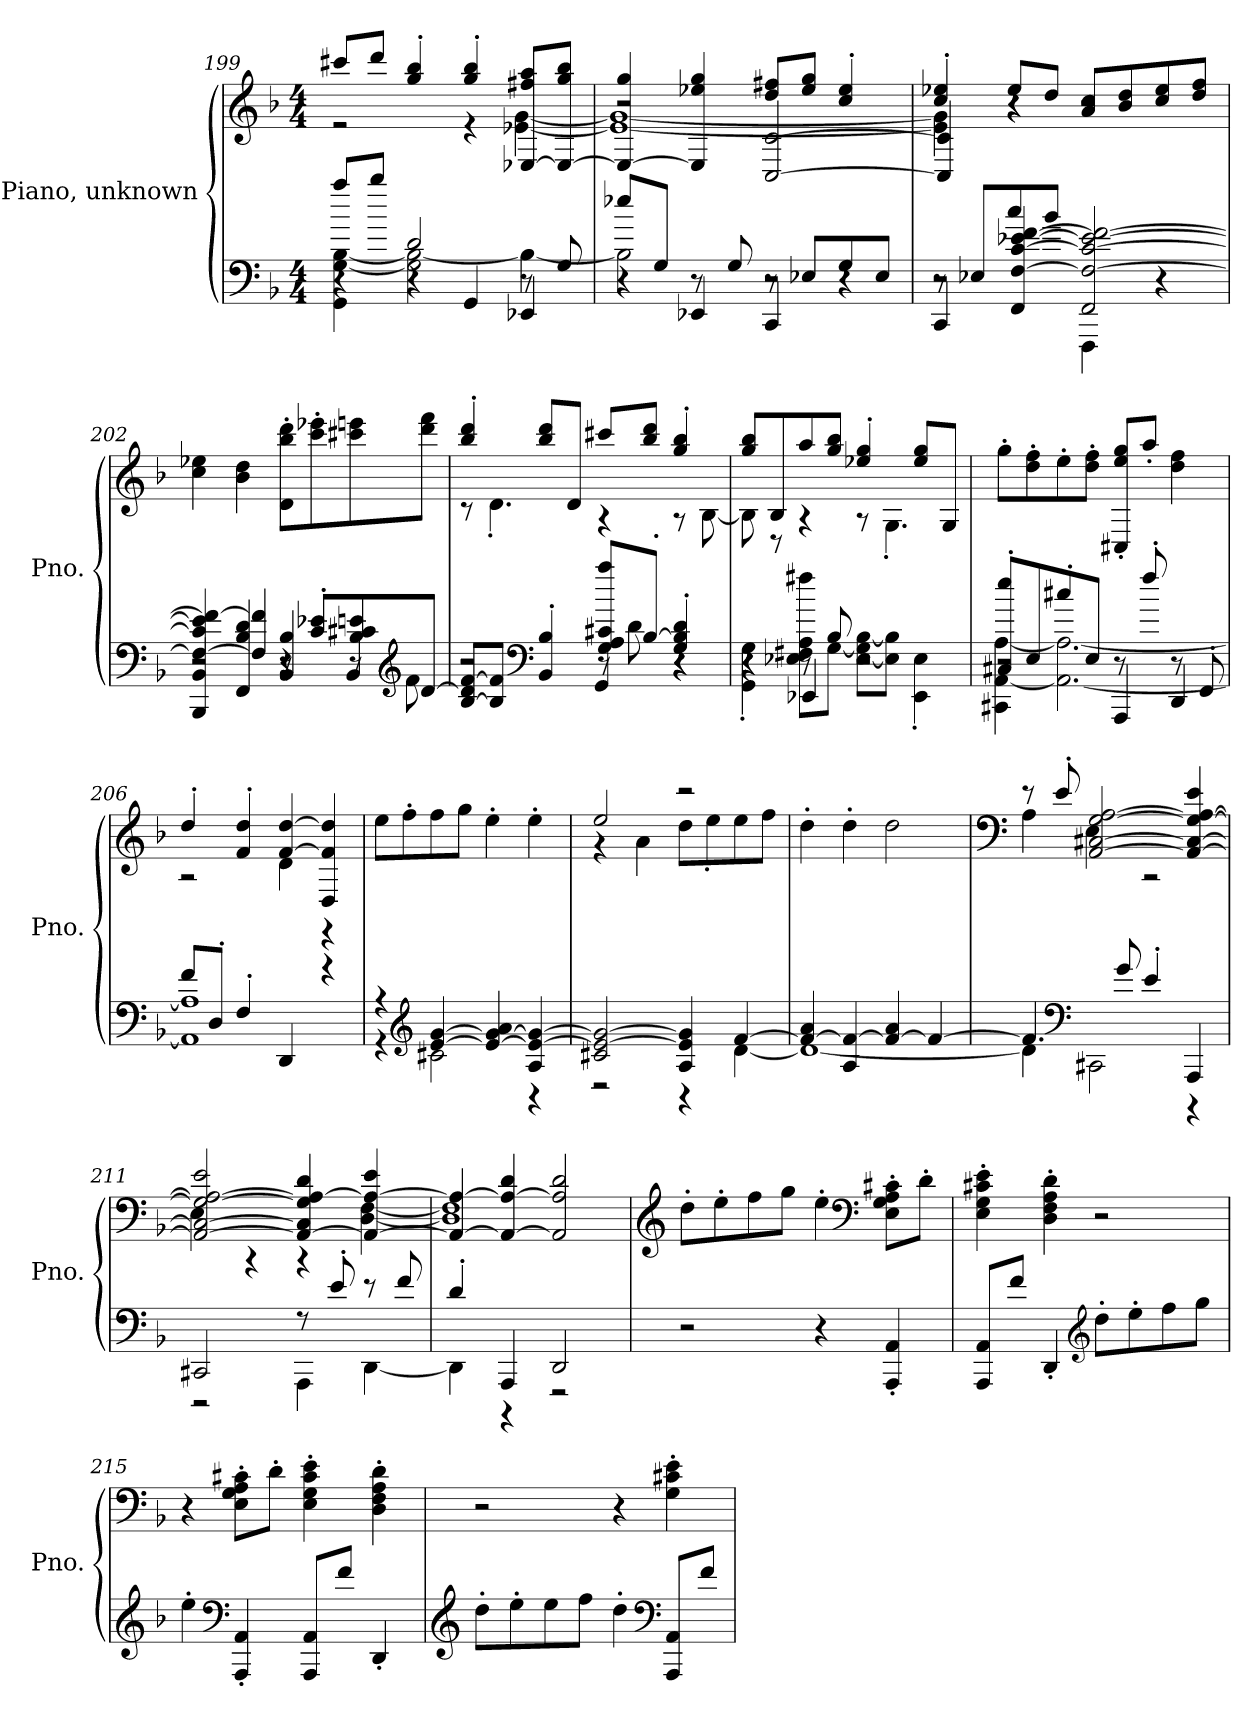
**kern	**kern
*part1	*part1
*staff2	*staff1
*I"Piano, unknown	*
*I'Pno.	*
*clefF4	*clefG2
*k[b-]	*k[b-]
*M4/4	*M4/4
=199	=199
*^	*^
*	*^	*	*
8aa/L	4GG\ [4G\ [4B-\	4r	8ccc#X/L	2r
8bb-/J	.	.	8ddd/J	.
4r	2G\] 2B-\_	2d/	4gg/' 4bb-/'	.
4GG/	.	.	4gg/' 4bb-/'	4r
8r	4B-\_	4EE-X/	[8E-X/ 8ff#X/ 8aa/L	[4e-X\ [4g\
8G/	.	.	8E-/_ 8gg/ 8bb-/J	.
=200	=200	=200	=200	=200
*	*	*	*	*^
8ee-X/L	2B-\]	4r	4E-/_ 4gg/	1e-_ 1g_	2r
8G/J	.	.	.	.	.
8r	.	4EE-X/	4E-/] 4ee-X/ 4gg/	.	.
8G/	.	.	.	.	.
8r	2r	4CC/	8dd/ 8ff#X/L	.	[2C/ [2c/
8E-X/L	.	.	8ee-/ 8gg/J	.	.
8G/	.	4r	4cc/' 4ee-/'	.	.
8E-/J	.	.	.	.	.
=201	=201	=201	=201	=201	=201
8r	2r	4CC/	4cc/' 4ee-X/'	4e-\] 4g\]	4C/] 4c/]
8E-X/L	.	.	.	.	.
8cc/	.	4FF/ [4F/ [4c/ [4e-X/ [4f/	8ee-/L	4r	4r
8b-/J	.	.	8dd/J	.	.
2FF/	4FFF\	2F/_ 2c/_ 2e-/_ 2f/_	8a/ 8cc/L	2r	2r
.	.	.	8b-/ 8dd/	.	.
.	4r	.	8cc/ 8ee-/	.	.
.	.	.	8dd/ 8ff/J	.	.
*	*	*	*v	*v	*v
!!LO:PB:g=z
=202	=202	=202	=202
4BBB-/ 4BB-/	2r	4F/_ 4c/] 4e-/] 4f/_	4cc\ 4ee-X\
4FF/ 4B-/ 4d/	.	4F/] 4f/]	4b-\ 4dd\
8r	4r	4BB-/ 4B-/	8d\' 8bb-\' 8ddd\'L
8c/' 8e-X/'L	.	.	8ccc\' 8eee-X\'
8B-/ 8c#X/ 8en/	8r	4BB-/	8ccc#X\ 8eeen\
*clefG2	*	*	*
[8d/J	8f\	.	8ddd\ 8fff\J
=203	=203	=203	=203
*	*	*	*^
[8B-/ 8d/] [8f/L	2r	2r	4bb-/' 4ddd/'	8r
8B-/] 8f/]J	.	.	.	4.d'\
*clefF4	*	*	*	*
4BB-/' 4B-/'	.	.	8bb-/ 8ddd/L	.
.	.	.	8d/J	.
8G/ 8A/ 8c#X/ 8aa/L	8r	4GG/	8ccc#X/L	4r
[8B-'/J	8d\	.	8bb-/ 8ddd/J	.
4G/' 4B-/]' 4d/'	4r	4r	4gg/' 4bb-/'	8r
.	.	.	.	[8B-\
=204	=204	=204	=204	=204
4r	4GG\' 4G\'	4r	8gg/ 8bb-/L	8B-\]
.	.	.	8B-/	8r
8r	8E-X\ 8F#X\ 8A\ 8ff#X\L	4EE-X/	8aa/	4r
8B-/	[8G\J	.	8gg/ 8bb-/J	.
2r	[8E-\ 8G\] [8B-\L	2r	4ee-X/' 4gg/'	8r
.	8E-\] 8B-\]J	.	.	4.G'\
.	4EE-\' 4E-\'	.	8ee-/ 8gg/L	.
.	.	.	8G/J	.
*	*	*	*v	*v
!!LO:LB:g=z
=205	=205	=205	=205
8C#X/' 8ee/'L	4CC#X\ [4AA\ [4A\	2r	8gg'\L
8E/	.	.	8dd\' 8ff\'
8cc#X'/	2.AA\_ 2.A\_	.	8ee'\
8E/J	.	.	8dd\' 8ff\'J
8r	.	4AAA/	8C#X/' 8ee/' 8gg/'L
8ff'/	.	.	8aa'/J
8r	.	4DD/	4dd\ 4ff\
8FF'/	.	.	.
*	*v	*v	*
=206	=206	=206
*	*	*^
8f/L	1AA] 1A]	4dd'/	2r
8D'/J	.	.	.
4F'/	.	4f/' 4dd/'	.
4DD/	.	[4f/ [4dd/	4d\
4r	.	4D/ 4f/] 4dd/]	4r
*	*	*v	*v
=207	=207	=207
4r	4r	8ee\L
.	.	8ff'\
*clefG2	*	*
[4e/ [4g/	2c#X\	8ff\
.	.	8gg\J
4e/_ 4g/_ 4a/	.	4ee'\
4A/ 4e/_ 4g/_	4r	4ee'\
=208	=208	=208
*	*	*^
2c#X/ 2e/_ 2g/_	2r	2ee/	4r
.	.	.	4a\
4A/ 4e/] 4g/]	4r	2r	8dd\L
.	.	.	8ee'\
[4f/	[4d\	.	8ee\
.	.	.	8ff\J
*	*	*v	*v
=209	=209	=209
4f/_ 4a/	1d_	4dd'\
4A/ 4f/_	.	4dd'\
4f/_ 4a/	.	2dd\
4f/_	.	.
!!LO:LB:g=z
=210	=210	=210
*	*	*clefF4
*	*	*^
4.f/]	4d\]	8r	4A\
.	.	8e'/	.
*clefF4	*	*	*
.	2CC#X\	[2AA/ [2C#X/ [2G/ [2A/	4E\
8g/	.	.	.
4e'/	.	.	2r
4AAA/	4r	4AA/_ 4C#/_ 4G/_ 4A/_ 4e/	.
=211	=211	=211	=211
2CC#X/	2r	2AA/_ 2C#/_ 2G/_ 2A/_ 2e/	4E\
.	.	.	4r
8r	4AAA\	4AA/_ 4C#/] 4G/] 4A/_ 4d/	4r
8e'/	.	.	.
8r	[4DD\	4AA/_ 4A/_ 4e/	[4D\ [4F\
8f/	.	.	.
=212	=212	=212	=212
4d'/	4DD\]	4AA/_ 4A/_	1D] 1F]
4AAA/	4r	4AA/_ 4A/_ 4d/	.
2DD/	2r	2AA/] 2A/] 2d/	.
*v	*v	*	*
*	*v	*v
=213	=213
*	*clefG2
2r	8dd'\L
.	8ee'\
.	8ff\
.	8gg\J
4r	4ee'\
*	*clefF4
4AAA/' 4AA/'	8E\' 8G\' 8A\' 8c#X\'L
.	8d'\J
!!LO:LB:g=z
=214	=214
8AAA/ 8AA/L	4E\' 4G\' 4c#X\' 4e\'
8f/J	.
4DD'/	4D\' 4F\' 4A\' 4d\'
*clefG2	*
8dd'\L	2r
8ee'\	.
8ff\	.
8gg\J	.
=215	=215
4ee'\	4r
*clefF4	*
4AAA/' 4AA/'	8E\' 8G\' 8A\' 8c#X\'L
.	8d'\J
8AAA/ 8AA/L	4E\' 4G\' 4c#\' 4e\'
8f/J	.
4DD'/	4D\' 4F\' 4A\' 4d\'
=216	=216
*clefG2	*
8dd'\L	2r
8ee'\	.
8ee\	.
8ff\J	.
4dd'\	4r
*clefF4	*
8AAA/ 8AA/L	4G\' 4c#X\' 4e\'
8f/J	.
=	=
*-	*-
